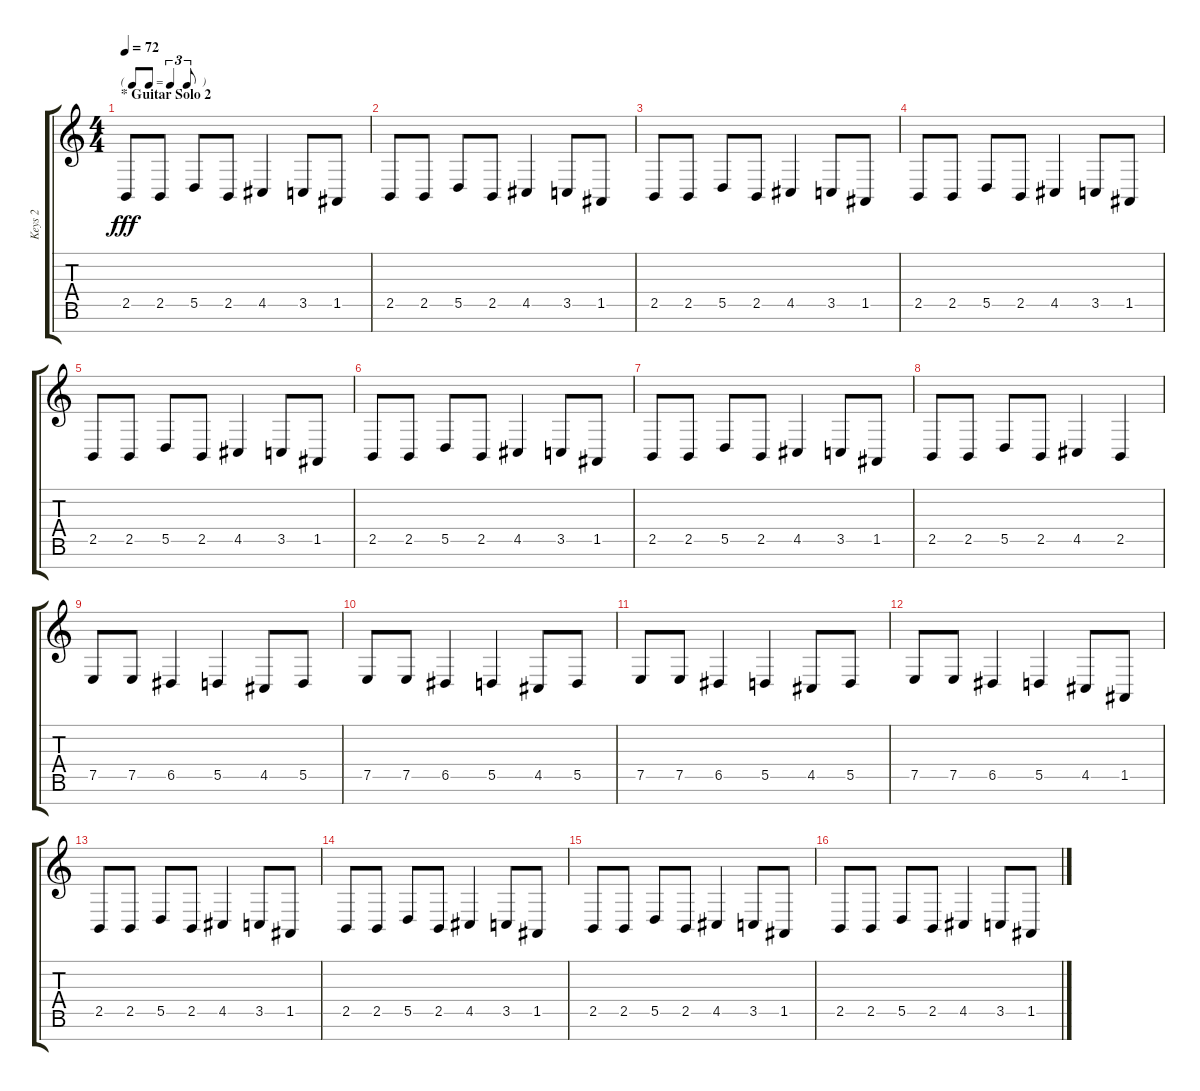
\track ("Keys 2" "Keys 2") {instrument electricgrandpiano}
\staff {score tabs}
\tuning (E4 B3 G3 D3 A2 E2 B1) {hide}
\ts (4 4)
\tf triplet8th
\section ("" "* Guitar Solo 2")
\tempo 72
\clef g2
\ks c
2.5.8{dy fff} 2.5.8 5.5.8 2.5.8 4.5.4 3.5.8 1.5.8 |
2.5.8 2.5.8 5.5.8 2.5.8 4.5.4 3.5.8 1.5.8 |
2.5.8 2.5.8 5.5.8 2.5.8 4.5.4 3.5.8 1.5.8 |
2.5.8 2.5.8 5.5.8 2.5.8 4.5.4 3.5.8 1.5.8 |
2.5.8 2.5.8 5.5.8 2.5.8 4.5.4 3.5.8 1.5.8 |
2.5.8 2.5.8 5.5.8 2.5.8 4.5.4 3.5.8 1.5.8 |
2.5.8 2.5.8 5.5.8 2.5.8 4.5.4 3.5.8 1.5.8 |
2.5.8 2.5.8 5.5.8 2.5.8 4.5.4 2.5.4 |
7.5.8 7.5.8 6.5.4 5.5.4 4.5.8 5.5.8 |
7.5.8 7.5.8 6.5.4 5.5.4 4.5.8 5.5.8 |
7.5.8 7.5.8 6.5.4 5.5.4 4.5.8 5.5.8 |
7.5.8 7.5.8 6.5.4 5.5.4 4.5.8 1.5.8 |
2.5.8 2.5.8 5.5.8 2.5.8 4.5.4 3.5.8 1.5.8 |
2.5.8 2.5.8 5.5.8 2.5.8 4.5.4 3.5.8 1.5.8 |
2.5.8 2.5.8 5.5.8 2.5.8 4.5.4 3.5.8 1.5.8 |
2.5.8 2.5.8 5.5.8 2.5.8 4.5.4 3.5.8 1.5.8
